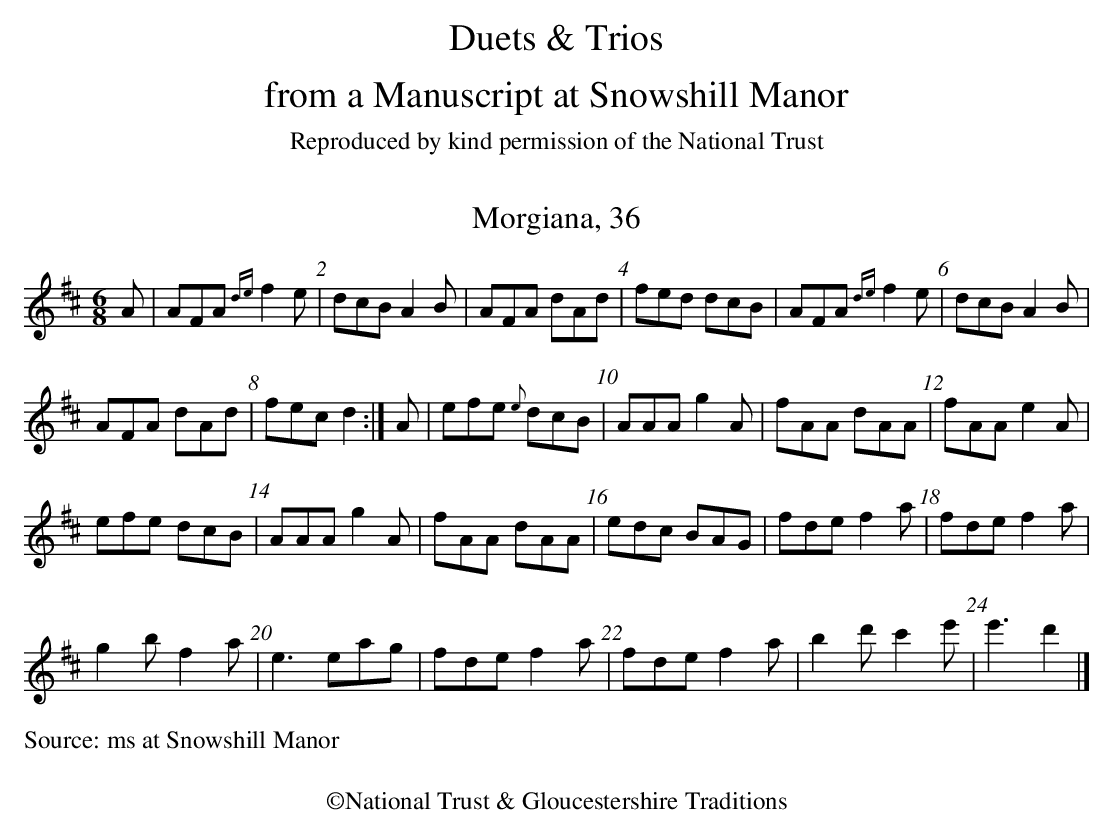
X:1
T:Morgiana, 36
M:6/8
L:1/8
K:D
A|AFA{de}f2e|dcBA2B|AFA dAd|fed dcB|\
AFA {de}f2e|dcBA2B|
AFA dAd|fecd2:|\
A|efe {e}dcB|AAAg2A|fAA dAA|fAAe2A|
efe dcB|AAAg2A|fAA dAA|edc BAG|fdef2a|fdef2a|
g2bf2a|e3eag|fdef2a|fdef2a|b2d'c'2e'|e'3d'2|]
